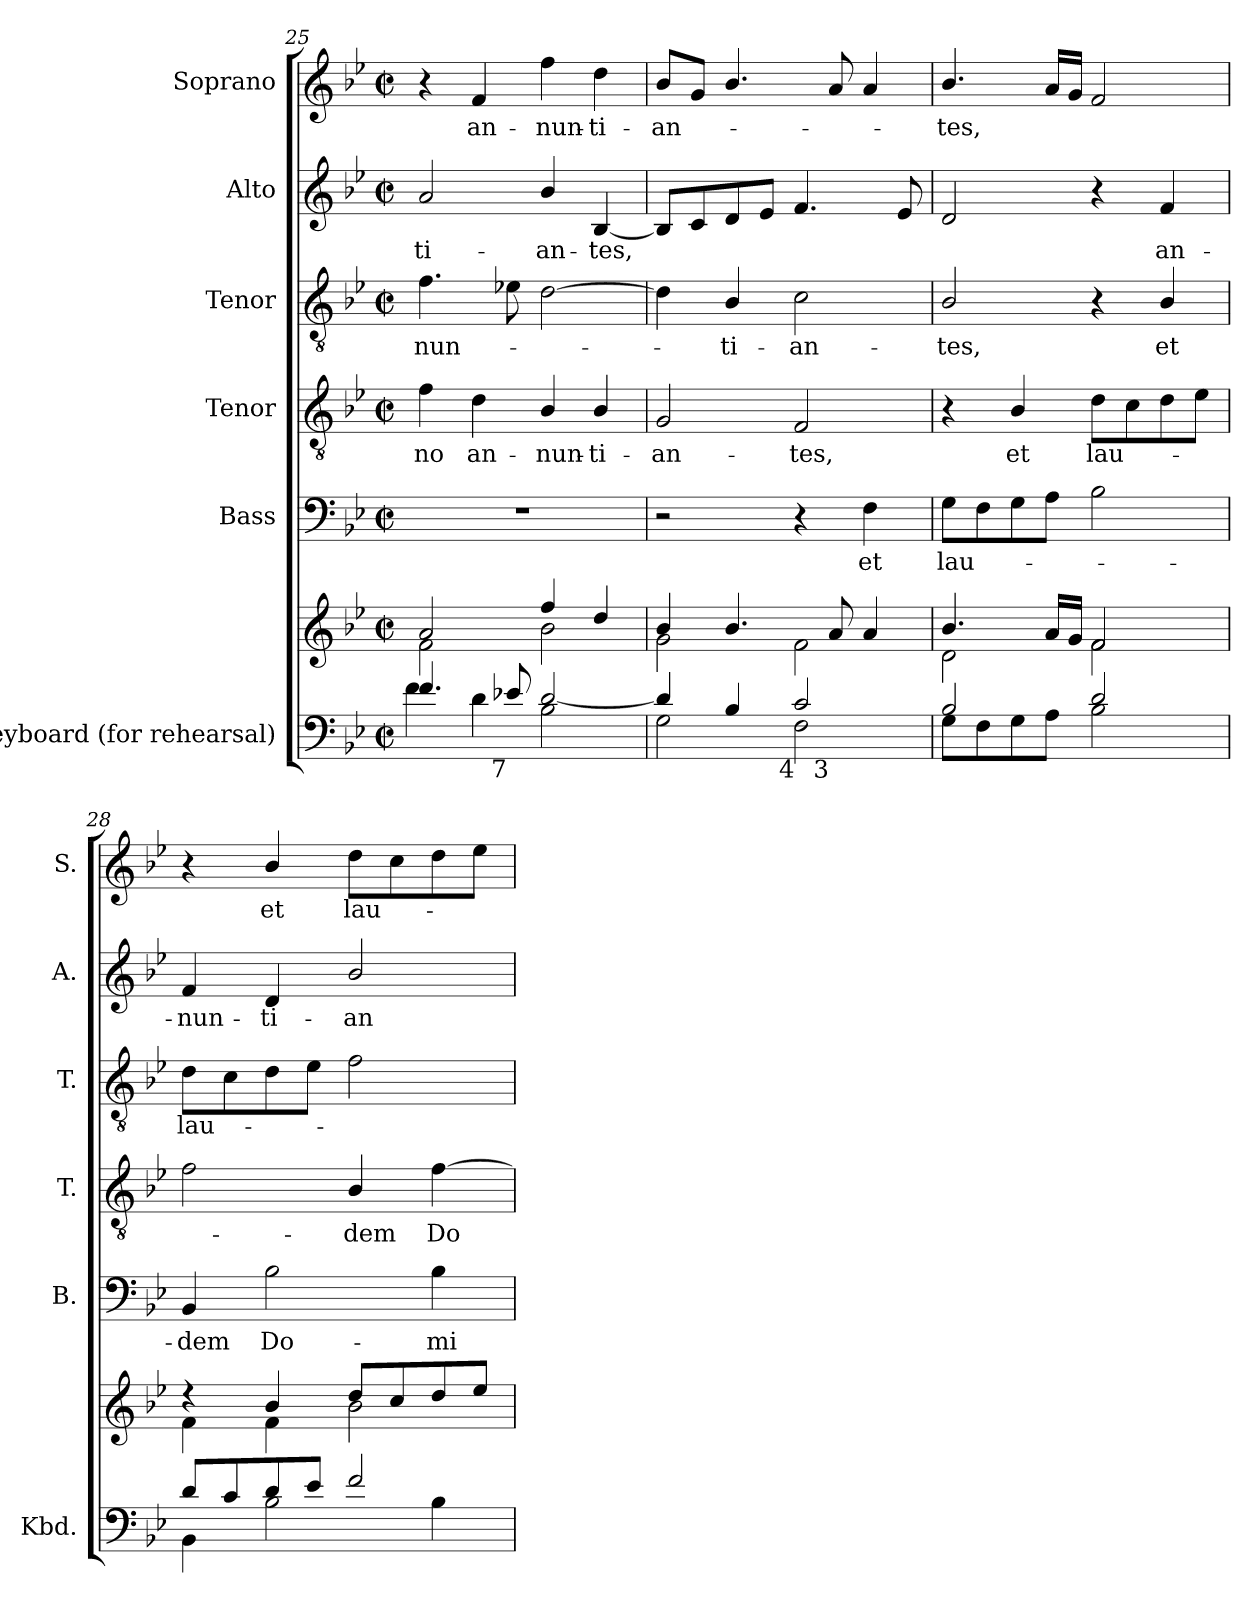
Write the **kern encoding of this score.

**kern	**kern	**kern	**text	**kern	**text	**kern	**text	**kern	**text	**kern	**text
*part6	*part6	*part5	*part5	*part4	*part4	*part3	*part3	*part2	*part2	*part1	*part1
*staff7	*staff6	*staff5	*staff5	*staff4	*staff4	*staff3	*staff3	*staff2	*staff2	*staff1	*staff1
*I"Keyboard  (for rehearsal)	*	*I"Bass	*	*I"Tenor	*	*I"Tenor	*	*I"Alto	*	*I"Soprano	*
*I'Kbd.	*	*I'B.	*	*I'T.	*	*I'T.	*	*I'A.	*	*I'S.	*
*clefF4	*clefG2	*clefF4	*	*clefGv2	*	*clefGv2	*	*clefG2	*	*clefG2	*
*	*	*	*	*ITrd7c12	*	*ITrd7c12	*	*	*	*	*
*k[b-e-]	*k[b-e-]	*k[b-e-]	*	*k[b-e-]	*	*k[b-e-]	*	*k[b-e-]	*	*k[b-e-]	*
*B-:	*B-:	*B-:	*	*B-:	*	*B-:	*	*B-:	*	*B-:	*
*M2/2	*M2/2	*M2/2	*	*M2/2	*	*M2/2	*	*M2/2	*	*M2/2	*
*met(c|)	*met(c|)	*met(c|)	*	*met(c|)	*	*met(c|)	*	*met(c|)	*	*met(c|)	*
=25	=25	=25	=25	=25	=25	=25	=25	=25	=25	=25	=25
*^	*^	*	*	*	*	*	*	*	*	*	*
*	*^	*	*	*	*	*	*	*	*	*	*	*	*
!	!	!	!	!	!	!	!	!LO:LY:b:color=#000000	!	!	!	!	!	!
!	!	!	!	!	!	!	!	!	!	!LO:LY:b:color=#000000	!	!	!	!
!	!	!	!	!	!	!	!	!	!	!	!	!LO:LY:b:color=#000000	!	!
1ryy	4.fi/	4fi\	2ai/	2fi\	1r	.	4Fi\	-no	4.Fi\	-nun-	2ai/	-ti-	4r	.
!	!	!	!	!	!	!	!	!LO:LY:b:color=#000000	!	!	!	!	!	!
!	!	!	!	!	!	!	!	!	!	!	!	!	!	!LO:LY:b:color=#000000
.	.	4di\	.	.	.	.	4Di\	an-	.	.	.	.	4fi/	an-
!	!LO:TX:b:rj:t=7	!	!	!	!	!	!	!	!	!	!	!	!	!
.	8e-Xi/	.	.	.	.	.	.	.	8E-Xi\	.	.	.	.	.
!	!	!	!	!	!	!	!	!LO:LY:b:color=#000000	!	!	!	!	!	!
!	!	!	!	!	!	!	!	!	!	!	!	!LO:LY:b:color=#000000	!	!
!	!	!	!	!	!	!	!	!	!	!	!	!	!	!LO:LY:b:color=#000000
.	[2di/	2B-i\	4ffi/	2b-i\	.	.	4BB-i/	-nun-	[2Di\	.	4b-i/	-an-	4ffi\	-nun-
!	!	!	!	!	!	!	!	!LO:LY:b:color=#000000	!	!	!	!	!	!
!	!	!	!	!	!	!	!	!	!	!	!	!LO:LY:b:color=#000000	!	!
!	!	!	!	!	!	!	!	!	!	!	!	!	!	!LO:LY:b:color=#000000
.	.	.	4ddi/	.	.	.	4BB-i/	-ti-	.	.	[4B-i/	-tes,	4ddi\	-ti-
=26	=26	=26	=26	=26	=26	=26	=26	=26	=26	=26	=26	=26	=26	=26
!	!	!	!	!	!	!	!	!LO:LY:b:color=#000000	!	!	!	!	!	!
!	!	!	!	!	!	!	!	!	!	!	!	!	!	!LO:LY:b:color=#000000
*	*	*^	*	*	*	*	*	*	*	*	*	*	*	*
1ryy	4di/]	2Gi\	2ryy	4b-i/	2gi\	2r	.	2GGi/	-an-	4Di\]	.	8B-i/L]	.	8b-i/L	-an-
.	.	.	.	.	.	.	.	.	.	.	.	8ci/	.	8gi/J	.
!	!	!	!	!	!	!	!	!	!	!	!LO:LY:b:color=#000000	!	!	!	!
.	4B-i/	.	.	4.b-i/	.	.	.	.	.	4BB-i/	-ti-	8di/	.	4.b-i/	.
.	.	.	.	.	.	.	.	.	.	.	.	8e-i/J	.	.	.
!	!	!	!	!	!	!	!	!	!LO:LY:b:color=#000000	!	!	!	!	!	!
!	!LO:TX:b:rj:t=4	!	!	!	!	!	!	!	!	!	!	!	!	!	!
!	!	!	!	!	!	!	!	!	!	!	!LO:LY:b:color=#000000	!	!	!	!
.	2ci/	2Fi\	8ryy	.	2fi\	4r	.	2FFi/	-tes,	2Ci\	-an-	4.fi/	.	.	.
!	!	!	!LO:TX:b:rj:t=3	!	!	!	!	!	!	!	!	!	!	!	!
.	.	.	4.ryy	8ai/	.	.	.	.	.	.	.	.	.	8ai/	.
!	!	!	!	!	!	!	!LO:LY:b:color=#000000	!	!	!	!	!	!	!	!
.	.	.	.	4ai/	.	4Fi\	et	.	.	.	.	.	.	4ai/	.
.	.	.	.	.	.	.	.	.	.	.	.	8e-i/	.	.	.
*	*	*v	*v	*	*	*	*	*	*	*	*	*	*	*	*
=27	=27	=27	=27	=27	=27	=27	=27	=27	=27	=27	=27	=27	=27	=27
*	*	*^	*	*	*	*	*	*	*	*	*	*	*	*
!	!	!	!	!	!	!	!LO:LY:b:color=#000000	!	!	!	!	!	!	!	!
*	*	*v	*v	*	*	*	*	*	*	*	*	*	*	*	*
*	*	*^	*	*	*	*	*	*	*	*	*	*	*	*
!	!	!	!	!	!	!	!	!	!	!	!LO:LY:b:color=#000000	!	!	!	!
*	*	*v	*v	*	*	*	*	*	*	*	*	*	*	*	*
*	*	*^	*	*	*	*	*	*	*	*	*	*	*	*
!	!	!	!	!	!	!	!	!	!	!	!	!	!	!	!LO:LY:b:color=#000000
*	*	*v	*v	*	*	*	*	*	*	*	*	*	*	*	*
1ryy	2B-i/	8Gi\L	4.b-i/	2di\	8Gi\L	lau-	4r	.	2BB-i/	-tes,	2di/	.	4.b-i/	-tes,
.	.	8Fi\	.	.	8Fi\	.	.	.	.	.	.	.	.	.
!	!	!	!	!	!	!	!	!LO:LY:b:color=#000000	!	!	!	!	!	!
.	.	8Gi\	.	.	8Gi\	.	4BB-i/	et	.	.	.	.	.	.
.	.	8Ai\J	16ai/LL	.	8Ai\J	.	.	.	.	.	.	.	16ai/LL	.
.	.	.	16gi/JJ	.	.	.	.	.	.	.	.	.	16gi/JJ	.
!	!	!	!	!	!	!	!	!LO:LY:b:color=#000000	!	!	!	!	!	!
.	2di/	2B-i\	2fi/	2fi\	2B-i\	.	8Di\L	lau-	4r	.	4r	.	2fi/	.
.	.	.	.	.	.	.	8Ci\	.	.	.	.	.	.	.
!	!	!	!	!	!	!	!	!	!	!LO:LY:b:color=#000000	!	!	!	!
!	!	!	!	!	!	!	!	!	!	!	!	!LO:LY:b:color=#000000	!	!
.	.	.	.	.	.	.	8Di\	.	4BB-i/	et	4fi/	an-	.	.
.	.	.	.	.	.	.	8E-i\J	.	.	.	.	.	.	.
!!LO:PB:g=z
=28	=28	=28	=28	=28	=28	=28	=28	=28	=28	=28	=28	=28	=28	=28
!	!	!	!	!	!	!LO:LY:b:color=#000000	!	!	!	!	!	!	!	!
!	!	!	!	!	!	!	!	!	!	!LO:LY:b:color=#000000	!	!	!	!
!	!	!	!	!	!	!	!	!	!	!	!	!LO:LY:b:color=#000000	!	!
1ryy	8di/L	4BB-i\	4r	4fi\	4BB-i/	-dem	2Fi\	.	8Di\L	lau-	4fi/	-nun-	4r	.
.	8ci/	.	.	.	.	.	.	.	8Ci\	.	.	.	.	.
!	!	!	!	!	!	!LO:LY:b:color=#000000	!	!	!	!	!	!	!	!
!	!	!	!	!	!	!	!	!	!	!	!	!LO:LY:b:color=#000000	!	!
!	!	!	!	!	!	!	!	!	!	!	!	!	!	!LO:LY:b:color=#000000
.	8di/	2B-i\	4b-i/	4fi\	2B-i\	Do-	.	.	8Di\	.	4di/	-ti-	4b-i/	et
.	8e-i/J	.	.	.	.	.	.	.	8E-i\J	.	.	.	.	.
!	!	!	!	!	!	!	!	!LO:LY:b:color=#000000	!	!	!	!	!	!
!	!	!	!	!	!	!	!	!	!	!	!	!LO:LY:b:color=#000000	!	!
!	!	!	!	!	!	!	!	!	!	!	!	!	!	!LO:LY:b:color=#000000
.	2fi/	.	8ddi/L	2b-i\	.	.	4BB-i/	-dem	2Fi\	.	2b-i/	-an-	8ddi\L	lau-
.	.	.	8cci/	.	.	.	.	.	.	.	.	.	8cci\	.
!	!	!	!	!	!	!LO:LY:b:color=#000000	!	!	!	!	!	!	!	!
!	!	!	!	!	!	!	!	!LO:LY:b:color=#000000	!	!	!	!	!	!
.	.	4B-i\	8ddi/	.	4B-i\	-mi-	[4Fi\	Do-	.	.	.	.	8ddi\	.
.	.	.	8ee-i/J	.	.	.	.	.	.	.	.	.	8ee-i\J	.
*v	*v	*v	*	*	*	*	*	*	*	*	*	*	*	*
*	*v	*v	*	*	*	*	*	*	*	*	*	*
=	=	=	=	=	=	=	=	=	=	=	=
*-	*-	*-	*-	*-	*-	*-	*-	*-	*-	*-	*-
